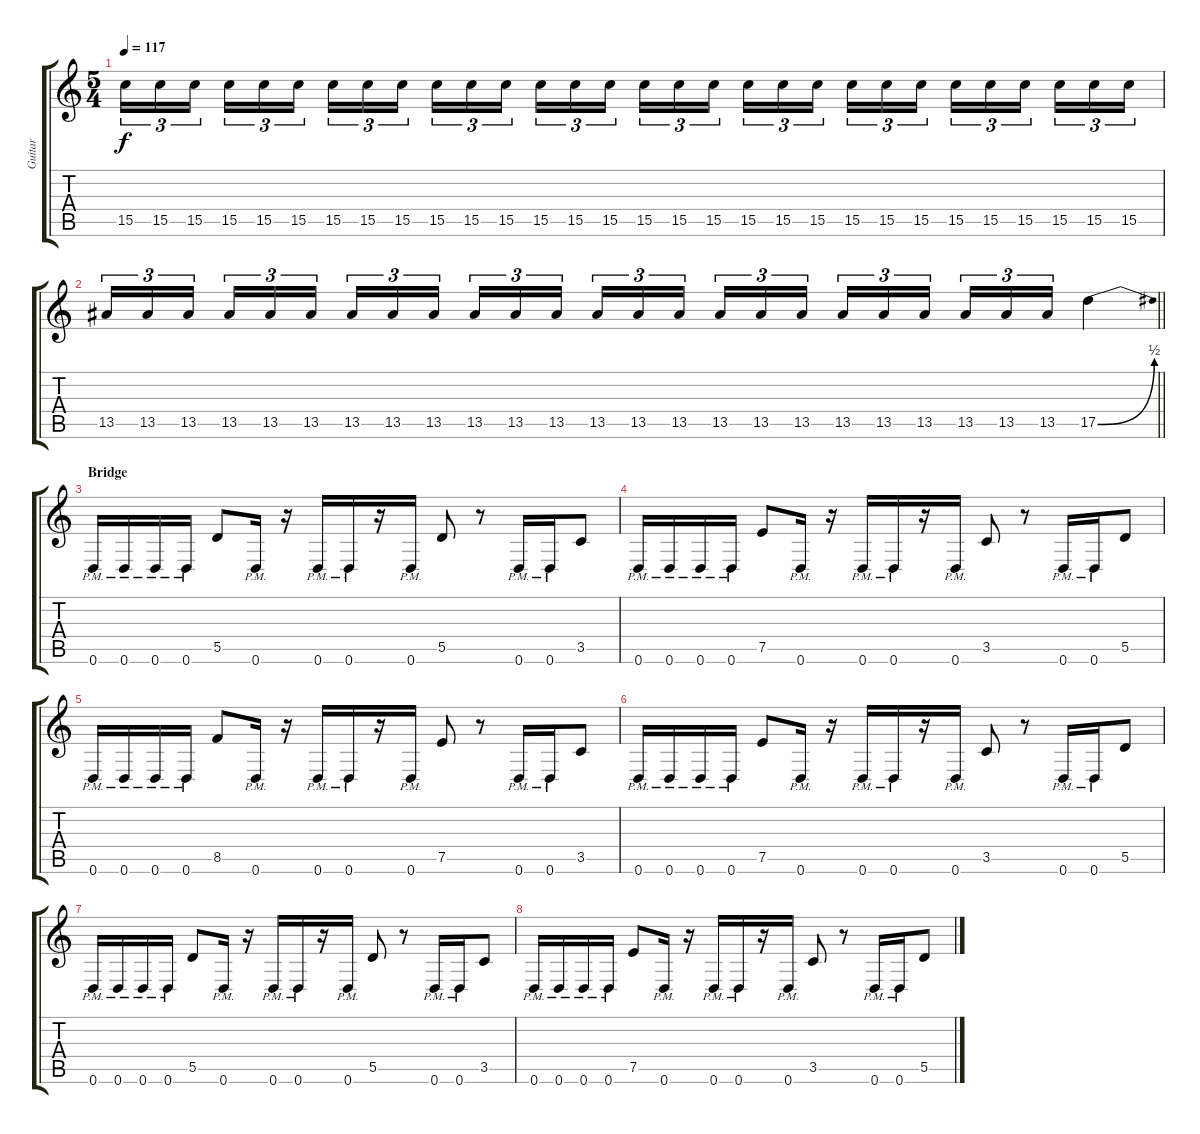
\track ("Guitar" "Guitar") {instrument distortionguitar}
\staff {score tabs}
\tuning (E4 B3 G3 D3 A2 D2) {hide}
\ts (5 4)
\tempo 117
\clef g2
\ks c
15.5.16{tu (3 2) dy f} 15.5.16{tu (3 2)} 15.5.16{tu (3 2) beam splitsecondary} 15.5.16{tu (3 2)} 15.5.16{tu (3 2)} 15.5.16{tu (3 2)} 15.5.16{tu (3 2)} 15.5.16{tu (3 2)} 15.5.16{tu (3 2) beam splitsecondary} 15.5.16{tu (3 2)} 15.5.16{tu (3 2)} 15.5.16{tu (3 2)} 15.5.16{tu (3 2)} 15.5.16{tu (3 2)} 15.5.16{tu (3 2) beam splitsecondary} 15.5.16{tu (3 2)} 15.5.16{tu (3 2)} 15.5.16{tu (3 2)} 15.5.16{tu (3 2)} 15.5.16{tu (3 2)} 15.5.16{tu (3 2) beam splitsecondary} 15.5.16{tu (3 2)} 15.5.16{tu (3 2)} 15.5.16{tu (3 2)} 15.5.16{tu (3 2)} 15.5.16{tu (3 2)} 15.5.16{tu (3 2) beam splitsecondary} 15.5.16{tu (3 2)} 15.5.16{tu (3 2)} 15.5.16{tu (3 2)} |
\barLineRight lightlight
13.5.16{tu (3 2)} 13.5.16{tu (3 2)} 13.5.16{tu (3 2) beam splitsecondary} 13.5.16{tu (3 2)} 13.5.16{tu (3 2)} 13.5.16{tu (3 2)} 13.5.16{tu (3 2)} 13.5.16{tu (3 2)} 13.5.16{tu (3 2) beam splitsecondary} 13.5.16{tu (3 2)} 13.5.16{tu (3 2)} 13.5.16{tu (3 2)} 13.5.16{tu (3 2)} 13.5.16{tu (3 2)} 13.5.16{tu (3 2) beam splitsecondary} 13.5.16{tu (3 2)} 13.5.16{tu (3 2)} 13.5.16{tu (3 2)} 13.5.16{tu (3 2)} 13.5.16{tu (3 2)} 13.5.16{tu (3 2) beam splitsecondary} 13.5.16{tu (3 2)} 13.5.16{tu (3 2)} 13.5.16{tu (3 2)} 17.5{be (bend 0 0 60 2)}.4 |
\section ("" "Bridge")
0.6{pm}.16 0.6{pm}.16 0.6{pm}.16 0.6{pm}.16 5.5.8 0.6{pm}.16 r.16 0.6{pm}.16 0.6{pm}.16 r.16 0.6{pm}.16 5.5.8 r.8 0.6{pm}.16 0.6{pm}.16 3.5.8 |
0.6{pm}.16 0.6{pm}.16 0.6{pm}.16 0.6{pm}.16 7.5.8 0.6{pm}.16 r.16 0.6{pm}.16 0.6{pm}.16 r.16 0.6{pm}.16 3.5.8 r.8 0.6{pm}.16 0.6{pm}.16 5.5.8 |
0.6{pm}.16 0.6{pm}.16 0.6{pm}.16 0.6{pm}.16 8.5.8 0.6{pm}.16 r.16 0.6{pm}.16 0.6{pm}.16 r.16 0.6{pm}.16 7.5.8 r.8 0.6{pm}.16 0.6{pm}.16 3.5.8 |
0.6{pm}.16 0.6{pm}.16 0.6{pm}.16 0.6{pm}.16 7.5.8 0.6{pm}.16 r.16 0.6{pm}.16 0.6{pm}.16 r.16 0.6{pm}.16 3.5.8 r.8 0.6{pm}.16 0.6{pm}.16 5.5.8 |
0.6{pm}.16 0.6{pm}.16 0.6{pm}.16 0.6{pm}.16 5.5.8 0.6{pm}.16 r.16 0.6{pm}.16 0.6{pm}.16 r.16 0.6{pm}.16 5.5.8 r.8 0.6{pm}.16 0.6{pm}.16 3.5.8 |
0.6{pm}.16 0.6{pm}.16 0.6{pm}.16 0.6{pm}.16 7.5.8 0.6{pm}.16 r.16 0.6{pm}.16 0.6{pm}.16 r.16 0.6{pm}.16 3.5.8 r.8 0.6{pm}.16 0.6{pm}.16 5.5.8
